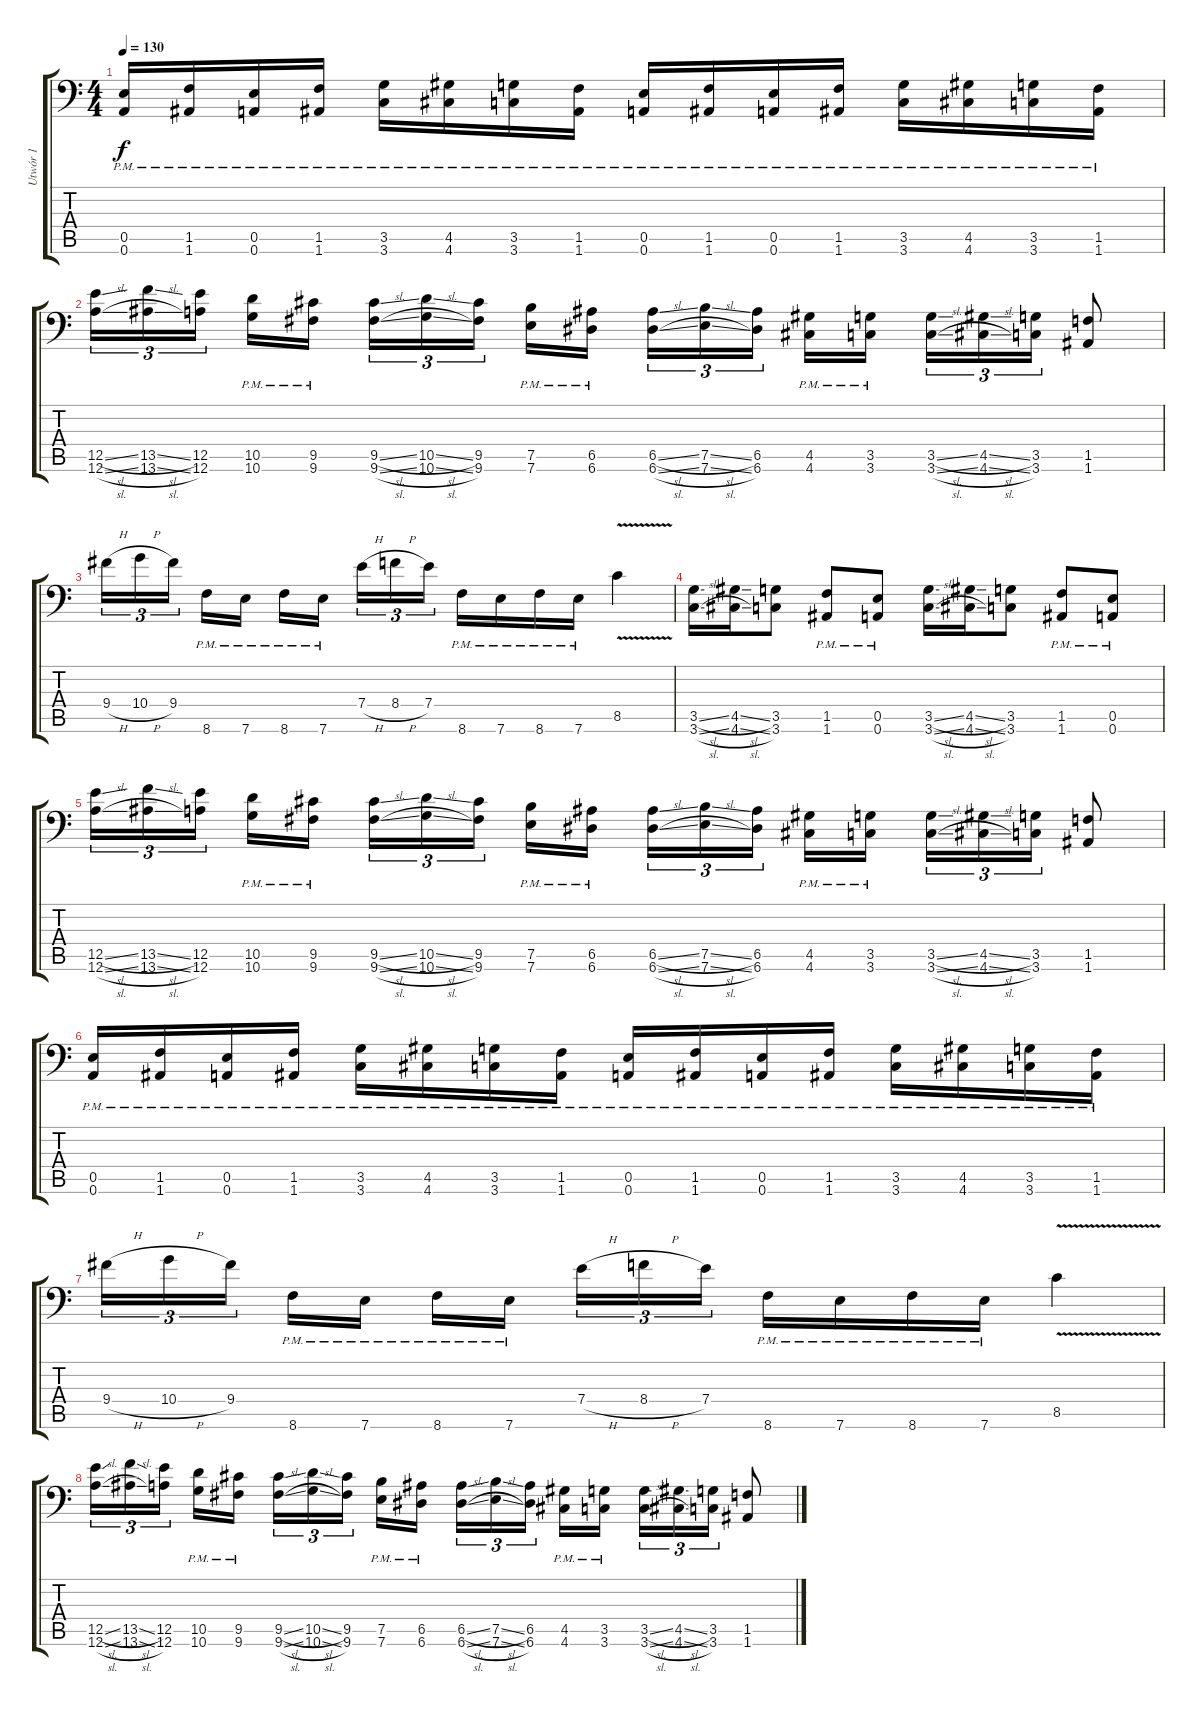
\track ("Utwór 1" "Utwór 1") {instrument distortionguitar}
\staff {score tabs}
\tuning (B3 Gb3 D3 A2 E2 A1) {hide}
\ts (4 4)
\tempo 130
\clef f4
\ks c
(0.5{pm} 0.6{pm}).16{dy f} (1.5{pm} 1.6{pm}).16 (0.5{pm} 0.6{pm}).16 (1.5{pm} 1.6{pm}).16 (3.5{pm} 3.6{pm}).16 (4.5{pm} 4.6{pm}).16 (3.5{pm} 3.6{pm}).16 (1.5{pm} 1.6{pm}).16 (0.5{pm} 0.6{pm}).16 (1.5{pm} 1.6{pm}).16 (0.5{pm} 0.6{pm}).16 (1.5{pm} 1.6{pm}).16 (3.5{pm} 3.6{pm}).16 (4.5{pm} 4.6{pm}).16 (3.5{pm} 3.6{pm}).16 (1.5{pm} 1.6{pm}).16 |
(12.5{sl} 12.6{sl}).16{tu (3 2)} (13.5{sl} 13.6{sl}).16{tu (3 2)} (12.5 12.6).16{tu (3 2) beam splitsecondary} (10.5{pm} 10.6{pm}).16 (9.5{pm} 9.6{pm}).16 (9.5{sl} 9.6{sl}).16{tu (3 2)} (10.5{sl} 10.6{sl}).16{tu (3 2)} (9.5 9.6).16{tu (3 2) beam splitsecondary} (7.5{pm} 7.6{pm}).16 (6.5{pm} 6.6{pm}).16 (6.5{sl} 6.6{sl}).16{tu (3 2)} (7.5{sl} 7.6{sl}).16{tu (3 2)} (6.5 6.6).16{tu (3 2) beam splitsecondary} (4.5{pm} 4.6{pm}).16 (3.5{pm} 3.6{pm}).16 (3.5{sl} 3.6{sl}).16{tu (3 2)} (4.5{sl} 4.6{sl}).16{tu (3 2)} (3.5 3.6).16{tu (3 2)} (1.5 1.6).8 |
9.4{h}.16{tu (3 2)} 10.4{h}.16{tu (3 2)} 9.4.16{tu (3 2) beam splitsecondary} 8.6{pm}.16 7.6{pm}.16 8.6{pm}.16 7.6{pm}.16{beam splitsecondary} 7.4{h}.16{tu (3 2)} 8.4{h}.16{tu (3 2)} 7.4.16{tu (3 2)} 8.6{pm}.16 7.6{pm}.16 8.6{pm}.16 7.6{pm}.16 8.5{v}.4 |
(3.5{sl} 3.6{sl}).16 (4.5{sl} 4.6{sl}).16 (3.5 3.6).8 (1.5{pm} 1.6{pm}).8 (0.5{pm} 0.6{pm}).8 (3.5{sl} 3.6{sl}).16 (4.5{sl} 4.6{sl}).16 (3.5 3.6).8 (1.5{pm} 1.6{pm}).8 (0.5{pm} 0.6{pm}).8 |
(12.5{sl} 12.6{sl}).16{tu (3 2)} (13.5{sl} 13.6{sl}).16{tu (3 2)} (12.5 12.6).16{tu (3 2) beam splitsecondary} (10.5{pm} 10.6{pm}).16 (9.5{pm} 9.6{pm}).16 (9.5{sl} 9.6{sl}).16{tu (3 2)} (10.5{sl} 10.6{sl}).16{tu (3 2)} (9.5 9.6).16{tu (3 2) beam splitsecondary} (7.5{pm} 7.6{pm}).16 (6.5{pm} 6.6{pm}).16 (6.5{sl} 6.6{sl}).16{tu (3 2)} (7.5{sl} 7.6{sl}).16{tu (3 2)} (6.5 6.6).16{tu (3 2) beam splitsecondary} (4.5{pm} 4.6{pm}).16 (3.5{pm} 3.6{pm}).16 (3.5{sl} 3.6{sl}).16{tu (3 2)} (4.5{sl} 4.6{sl}).16{tu (3 2)} (3.5 3.6).16{tu (3 2)} (1.5 1.6).8 |
(0.5{pm} 0.6{pm}).16 (1.5{pm} 1.6{pm}).16 (0.5{pm} 0.6{pm}).16 (1.5{pm} 1.6{pm}).16 (3.5{pm} 3.6{pm}).16 (4.5{pm} 4.6{pm}).16 (3.5{pm} 3.6{pm}).16 (1.5{pm} 1.6{pm}).16 (0.5{pm} 0.6{pm}).16 (1.5{pm} 1.6{pm}).16 (0.5{pm} 0.6{pm}).16 (1.5{pm} 1.6{pm}).16 (3.5{pm} 3.6{pm}).16 (4.5{pm} 4.6{pm}).16 (3.5{pm} 3.6{pm}).16 (1.5{pm} 1.6{pm}).16 |
9.4{h}.16{tu (3 2)} 10.4{h}.16{tu (3 2)} 9.4.16{tu (3 2) beam splitsecondary} 8.6{pm}.16 7.6{pm}.16 8.6{pm}.16 7.6{pm}.16{beam splitsecondary} 7.4{h}.16{tu (3 2)} 8.4{h}.16{tu (3 2)} 7.4.16{tu (3 2)} 8.6{pm}.16 7.6{pm}.16 8.6{pm}.16 7.6{pm}.16 8.5{v}.4 |
(12.5{sl} 12.6{sl}).16{tu (3 2)} (13.5{sl} 13.6{sl}).16{tu (3 2)} (12.5 12.6).16{tu (3 2) beam splitsecondary} (10.5{pm} 10.6{pm}).16 (9.5{pm} 9.6{pm}).16 (9.5{sl} 9.6{sl}).16{tu (3 2)} (10.5{sl} 10.6{sl}).16{tu (3 2)} (9.5 9.6).16{tu (3 2) beam splitsecondary} (7.5{pm} 7.6{pm}).16 (6.5{pm} 6.6{pm}).16 (6.5{sl} 6.6{sl}).16{tu (3 2)} (7.5{sl} 7.6{sl}).16{tu (3 2)} (6.5 6.6).16{tu (3 2) beam splitsecondary} (4.5{pm} 4.6{pm}).16 (3.5{pm} 3.6{pm}).16 (3.5{sl} 3.6{sl}).16{tu (3 2)} (4.5{sl} 4.6{sl}).16{tu (3 2)} (3.5 3.6).16{tu (3 2)} (1.5 1.6).8
